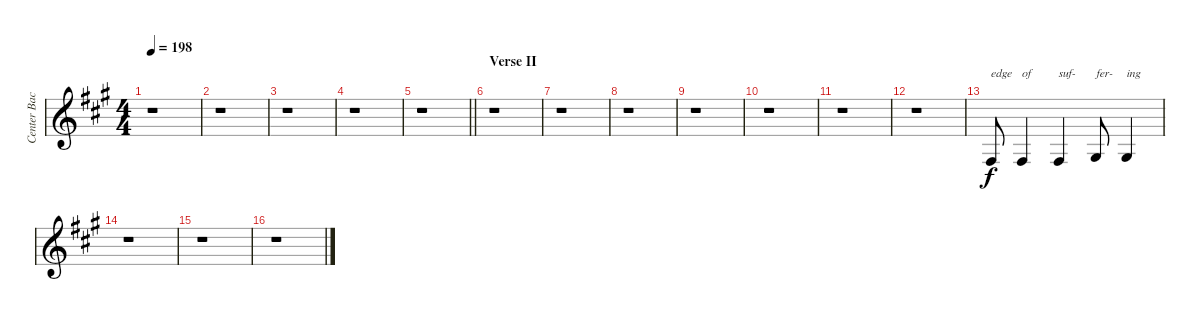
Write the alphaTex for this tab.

\track ("Center Backup Vocals" "Center Bac") {instrument lead6voice}
\staff {score}
\tuning (Eb4 Bb3 Gb3 Db3 Ab2 Db2) {hide}
\ts (4 4)
\tempo 198
\clef g2
\ks a
r.1{dy f} |
r.1 |
r.1 |
r.1 |
\barLineRight lightlight
r.1 |
\section ("" "Verse II")
r.1 |
r.1 |
r.1 |
r.1 |
r.1 |
r.1 |
r.1 |
10.5.8{txt "edge"} 10.5.4{txt "of"} 10.5.4{txt "suf-"} 7.4.8{txt "fer-"} 7.4.4{txt "ing"} |
r.1 |
r.1 |
r.1
